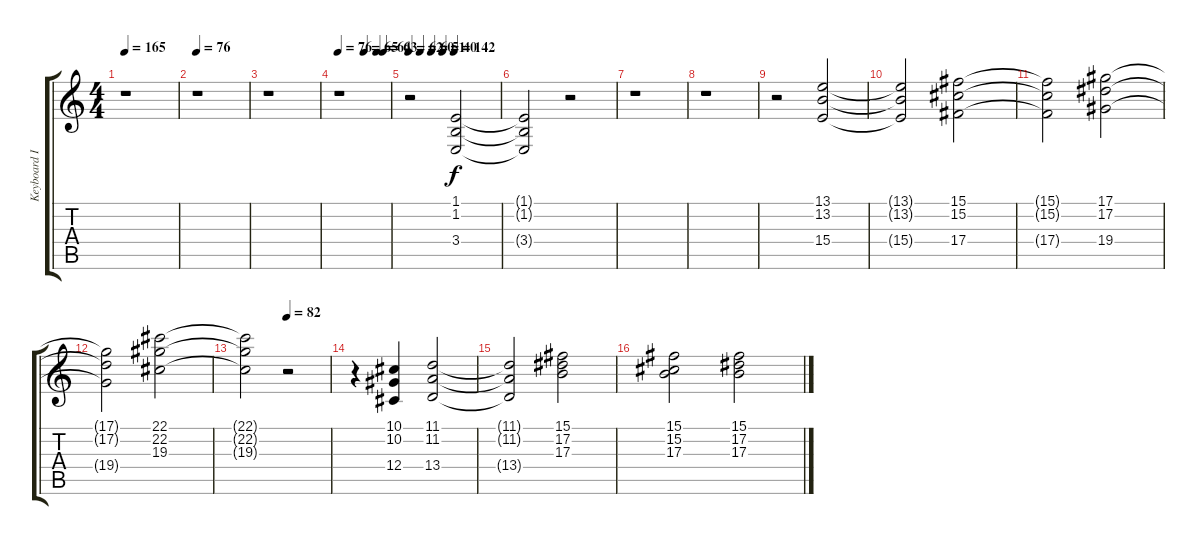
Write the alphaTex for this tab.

\track ("Keyboard I" "Keyboard I") {instrument stringensemble1}
\staff {score tabs}
\tuning (Eb4 Bb3 Gb3 Db3 Ab2 Eb2) {hide}
\ts (4 4)
\tempo 165
\clef g2
\ks c
r.1{dy f} |
\tempo 76
r.1 |
r.1 |
\tempo 76
\tempo (65 0.5)
\tempo (64 0.75)
\tempo (63 0.875)
r.1 |
\tempo 62
\tempo (60 0.125)
\tempo (51 0.25)
\tempo (40 0.375)
\tempo (142 0.5)
r.2 (1.1 1.2 3.4).2{volume 8 balance 8} |
(1.1{t} 1.2{t} 3.4{t}).2 r.2 |
r.1 |
r.1 |
r.2 (13.1 13.2 15.4).2{volume 7 balance 8} |
(13.1{t} 13.2{t} 15.4{t}).2 (15.1 15.2 17.4).2 |
(15.1{t} 15.2{t} 17.4{t}).2 (17.1 17.2 19.4).2 |
(17.1{t} 17.2{t} 19.4{t}).2 (22.1 22.2 19.3).2 |
\tempo (82 0.5)
(22.1{t} 22.2{t} 19.3{t}).2 r.2 |
r.4 (10.1 10.2 12.4).4 (11.1 11.2 13.4).2 |
(11.1{t} 11.2{t} 13.4{t}).2 (15.1 17.2 17.3).2 |
(15.1 15.2 17.3).2 (15.1 17.2 17.3).2
